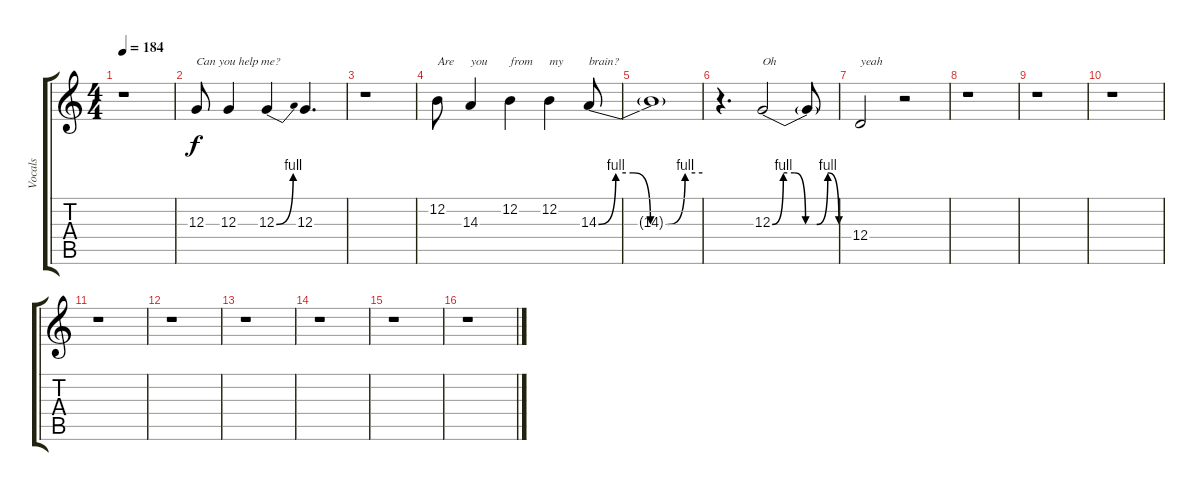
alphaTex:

\track ("Vocals" "Vocals") {instrument lead6voice}
\staff {score tabs}
\tuning (E4 B3 G3 D3 A2 E2) {hide}
\ts (4 4)
\tempo 184
\clef g2
\ks c
r.1{dy f} |
12.3.8{txt "Can you help me?"} 12.3.4 12.3{be (bend 0 0 60 4)}.4 12.3.4{d} |
r.1 |
12.2.8{txt "Are"} 14.3.4{txt "you"} 12.2.4{txt "from"} 12.2.4{txt "my"} 14.3{be (custom 0 0 10 4 20 4 30 0 40 0 50 4 60 4)}.8{txt "brain?"} |
14.3{t}.1 |
r.4{d} 12.3{be (custom 0 0 10 4 20 4 30 0 40 0 50 4 60 0)}.2{txt "Oh"} 12.3{t}.8 |
12.4.2{txt "yeah"} r.2 |
r.1 |
r.1 |
r.1 |
r.1 |
r.1 |
r.1 |
r.1 |
r.1 |
r.1
